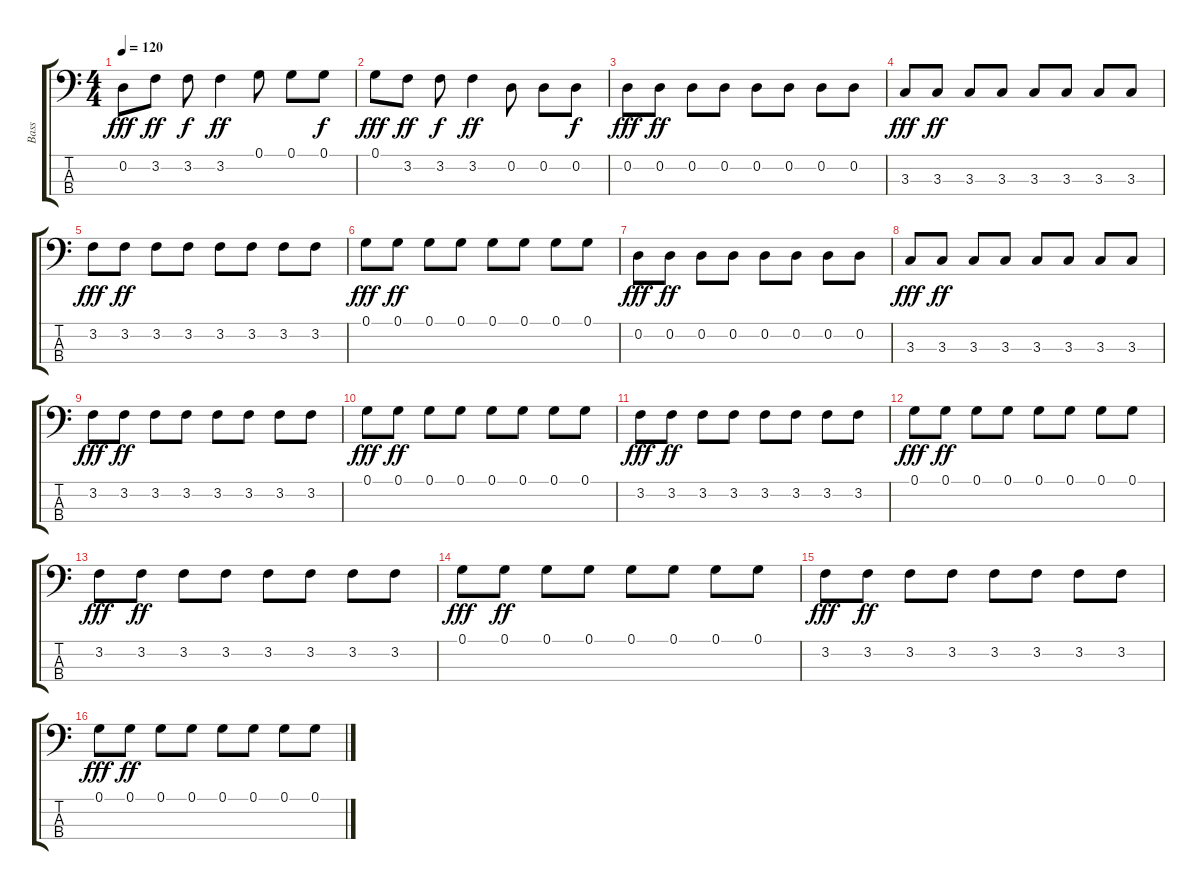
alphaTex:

\track ("Bass" "Bass") {instrument electricbasspick}
\staff {score tabs}
\tuning (G2 D2 A1 E1) {hide}
\ts (4 4)
\tempo 120
\clef f4
\ks c
0.2.8{dy fff} 3.2.8{dy ff} 3.2.8{dy f} 3.2.4{dy ff} 0.1.8 0.1.8 0.1.8{dy f} |
0.1.8{dy fff} 3.2.8{dy ff} 3.2.8{dy f} 3.2.4{dy ff} 0.2.8 0.2.8 0.2.8{dy f} |
0.2.8{dy fff} 0.2.8{dy ff} 0.2.8 0.2.8 0.2.8 0.2.8 0.2.8 0.2.8 |
3.3.8{dy fff} 3.3.8{dy ff} 3.3.8 3.3.8 3.3.8 3.3.8 3.3.8 3.3.8 |
3.2.8{dy fff} 3.2.8{dy ff} 3.2.8 3.2.8 3.2.8 3.2.8 3.2.8 3.2.8 |
0.1.8{dy fff} 0.1.8{dy ff} 0.1.8 0.1.8 0.1.8 0.1.8 0.1.8 0.1.8 |
0.2.8{dy fff} 0.2.8{dy ff} 0.2.8 0.2.8 0.2.8 0.2.8 0.2.8 0.2.8 |
3.3.8{dy fff} 3.3.8{dy ff} 3.3.8 3.3.8 3.3.8 3.3.8 3.3.8 3.3.8 |
3.2.8{dy fff} 3.2.8{dy ff} 3.2.8 3.2.8 3.2.8 3.2.8 3.2.8 3.2.8 |
0.1.8{dy fff} 0.1.8{dy ff} 0.1.8 0.1.8 0.1.8 0.1.8 0.1.8 0.1.8 |
3.2.8{dy fff} 3.2.8{dy ff} 3.2.8 3.2.8 3.2.8 3.2.8 3.2.8 3.2.8 |
0.1.8{dy fff} 0.1.8{dy ff} 0.1.8 0.1.8 0.1.8 0.1.8 0.1.8 0.1.8 |
3.2.8{dy fff} 3.2.8{dy ff} 3.2.8 3.2.8 3.2.8 3.2.8 3.2.8 3.2.8 |
0.1.8{dy fff} 0.1.8{dy ff} 0.1.8 0.1.8 0.1.8 0.1.8 0.1.8 0.1.8 |
3.2.8{dy fff} 3.2.8{dy ff} 3.2.8 3.2.8 3.2.8 3.2.8 3.2.8 3.2.8 |
0.1.8{dy fff} 0.1.8{dy ff} 0.1.8 0.1.8 0.1.8 0.1.8 0.1.8 0.1.8
